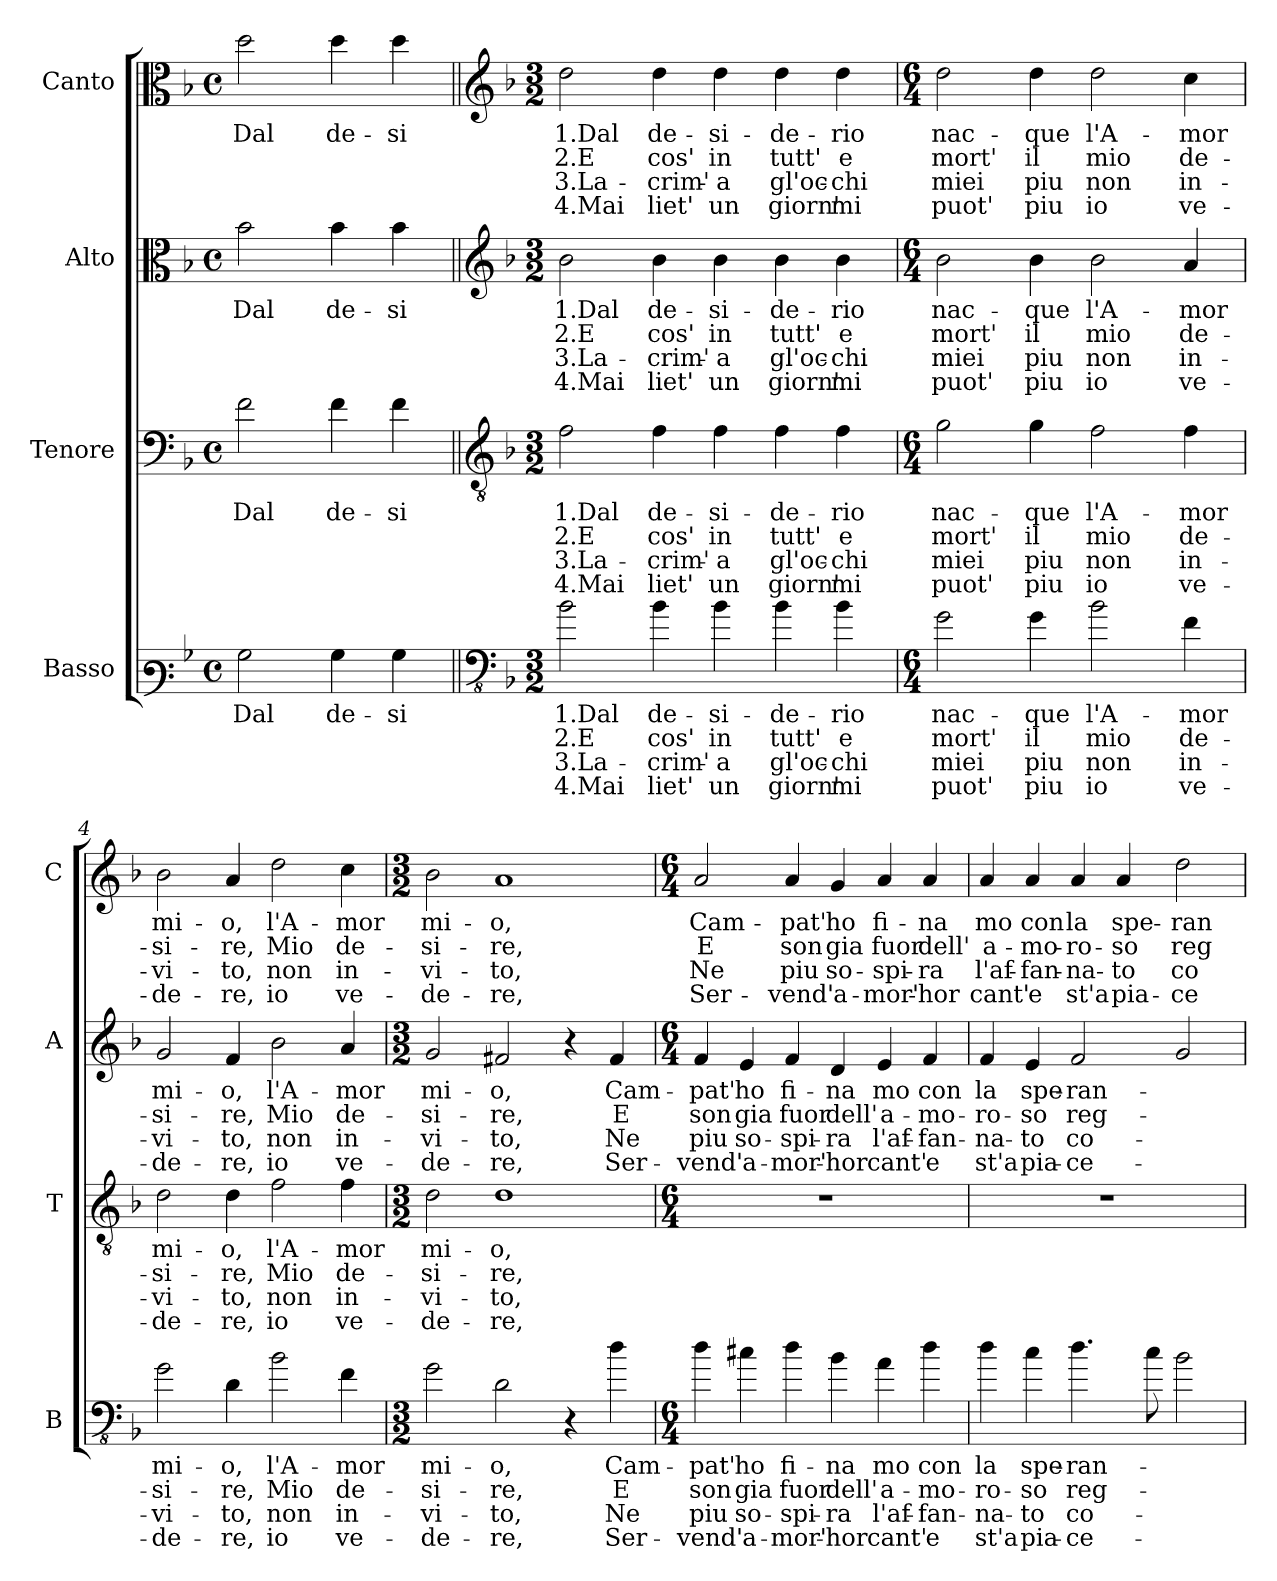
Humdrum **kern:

**kern	**text	**text	**text	**text	**kern	**text	**text	**text	**text	**kern	**text	**text	**text	**text	**kern	**text	**text	**text	**text
*part4	*part4	*part4	*part4	*part4	*part3	*part3	*part3	*part3	*part3	*part2	*part2	*part2	*part2	*part2	*part1	*part1	*part1	*part1	*part1
*staff4	*staff4	*staff4	*staff4	*staff4	*staff3	*staff3	*staff3	*staff3	*staff3	*staff2	*staff2	*staff2	*staff2	*staff2	*staff1	*staff1	*staff1	*staff1	*staff1
*I"Basso	*	*	*	*	*I"Tenore	*	*	*	*	*I"Alto	*	*	*	*	*I"Canto	*	*	*	*
*I'B	*	*	*	*	*I'T	*	*	*	*	*I'A	*	*	*	*	*I'C	*	*	*	*
*clefF3	*	*	*	*	*clefF4	*	*	*	*	*clefC3	*	*	*	*	*clefC3	*	*	*	*
*k[b-]	*	*	*	*	*k[b-]	*	*	*	*	*k[b-]	*	*	*	*	*k[b-]	*	*	*	*
*F:	*	*	*	*	*F:	*	*	*	*	*F:	*	*	*	*	*F:	*	*	*	*
*M4/4	*	*	*	*	*M4/4	*	*	*	*	*M4/4	*	*	*	*	*M4/4	*	*	*	*
*met(c)	*	*	*	*	*met(c)	*	*	*	*	*met(c)	*	*	*	*	*met(c)	*	*	*	*
=1	=1	=1	=1	=1	=1	=1	=1	=1	=1	=1	=1	=1	=1	=1	=1	=1	=1	=1	=1
!LO:N:head=open	!	!	!	!	!LO:N:head=open	!	!	!	!	!LO:N:head=open	!	!	!	!	!LO:N:head=open	!	!	!	!
2B-\	Dal	.	.	.	2f\	Dal	.	.	.	2b-\	Dal	.	.	.	2dd\	Dal	.	.	.
!LO:N:head=solid	!	!	!	!	!LO:N:head=solid	!	!	!	!	!LO:N:head=solid	!	!	!	!	!LO:N:head=solid	!	!	!	!
4B-\	de-	.	.	.	4f\	de-	.	.	.	4b-\	de-	.	.	.	4dd\	de-	.	.	.
!LO:N:head=solid	!	!	!	!	!LO:N:head=solid	!	!	!	!	!LO:N:head=solid	!	!	!	!	!LO:N:head=solid	!	!	!	!
4B-\	-si	.	.	.	4f\	-si	.	.	.	4b-\	-si	.	.	.	4dd\	-si	.	.	.
!!LO:LB:g=z
=2||	=2||	=2||	=2||	=2||	=2||	=2||	=2||	=2||	=2||	=2||	=2||	=2||	=2||	=2||	=2||	=2||	=2||	=2||	=2||
*clefFv4	*	*	*	*	*clefGv2	*	*	*	*	*clefG2	*	*	*	*	*clefG2	*	*	*	*
*k[b-]	*	*	*	*	*k[b-]	*	*	*	*	*k[b-]	*	*	*	*	*k[b-]	*	*	*	*
*F:	*	*	*	*	*F:	*	*	*	*	*F:	*	*	*	*	*F:	*	*	*	*
*M3/2	*	*	*	*	*M3/2	*	*	*	*	*M3/2	*	*	*	*	*M3/2	*	*	*	*
2B-\	1.Dal	2.E	3.La-	4.Mai	2f\	1.Dal	2.E	3.La-	4.Mai	2b-\	1.Dal	2.E	3.La-	4.Mai	2dd\	1.Dal	2.E	3.La-	4.Mai
4B-\	de-	cos'	-crim'-	liet'	4f\	de-	cos'	-crim'-	liet'	4b-\	de-	cos'	-crim'-	liet'	4dd\	de-	cos'	-crim'-	liet'
4B-\	-si-	in	-a	un	4f\	-si-	in	-a	un	4b-\	-si-	in	-a	un	4dd\	-si-	in	-a	un
4B-\	-de-	tutt'	gl'oc-	giorn'	4f\	-de-	tutt'	gl'oc-	giorn'	4b-\	-de-	tutt'	gl'oc-	giorn'	4dd\	-de-	tutt'	gl'oc-	giorn'
4B-\	-rio	e	-chi	mi	4f\	-rio	e	-chi	mi	4b-\	-rio	e	-chi	mi	4dd\	-rio	e	-chi	mi
=3	=3	=3	=3	=3	=3	=3	=3	=3	=3	=3	=3	=3	=3	=3	=3	=3	=3	=3	=3
*M6/4	*	*	*	*	*M6/4	*	*	*	*	*M6/4	*	*	*	*	*M6/4	*	*	*	*
2G\	nac-	mort'	miei	puot'	2g\	nac-	mort'	miei	puot'	2b-\	nac-	mort'	miei	puot'	2dd\	nac-	mort'	miei	puot'
4G\	-que	il	piu	piu	4g\	-que	il	piu	piu	4b-\	-que	il	piu	piu	4dd\	-que	il	piu	piu
2B-\	l'A-	mio	non	io	2f\	l'A-	mio	non	io	2b-\	l'A-	mio	non	io	2dd\	l'A-	mio	non	io
4F\	-mor	de-	in-	ve-	4f\	-mor	de-	in-	ve-	4a/	-mor	de-	in-	ve-	4cc\	-mor	de-	in-	ve-
!!LO:LB:g=z
=4	=4	=4	=4	=4	=4	=4	=4	=4	=4	=4	=4	=4	=4	=4	=4	=4	=4	=4	=4
2G\	mi-	-si-	-vi-	-de-	2d\	mi-	-si-	-vi-	-de-	2g/	mi-	-si-	-vi-	-de-	2b-\	mi-	-si-	-vi-	-de-
4D\	-o,	-re,	-to,	-re,	4d\	-o,	-re,	-to,	-re,	4f/	-o,	-re,	-to,	-re,	4a/	-o,	-re,	-to,	-re,
2B-\	l'A-	Mio	non	io	2f\	l'A-	Mio	non	io	2b-\	l'A-	Mio	non	io	2dd\	l'A-	Mio	non	io
4F\	-mor	de-	in-	ve-	4f\	-mor	de-	in-	ve-	4a/	-mor	de-	in-	ve-	4cc\	-mor	de-	in-	ve-
=5	=5	=5	=5	=5	=5	=5	=5	=5	=5	=5	=5	=5	=5	=5	=5	=5	=5	=5	=5
*M3/2	*	*	*	*	*M3/2	*	*	*	*	*M3/2	*	*	*	*	*M3/2	*	*	*	*
2G\	-mi-	-si-	-vi-	-de-	2d\	mi-	-si-	-vi-	-de-	2g/	mi-	-si-	-vi-	-de-	2b-\	mi-	-si-	-vi-	-de-
2D\	o,	re,	to,	re,	1d	-o,	-re,	-to,	-re,	2f#X/	-o,	-re,	-to,	-re,	1a	-o,	-re,	-to,	-re,
4r	.	.	.	.	.	.	.	.	.	4r	.	.	.	.	.	.	.	.	.
4d\	Cam-	E	Ne	Ser-	.	.	.	.	.	4f#/	Cam-	E	Ne	Ser-	.	.	.	.	.
=6	=6	=6	=6	=6	=6	=6	=6	=6	=6	=6	=6	=6	=6	=6	=6	=6	=6	=6	=6
*M6/4	*	*	*	*	*M6/4	*	*	*	*	*M6/4	*	*	*	*	*M6/4	*	*	*	*
4d\	-pat'	son	piu	-vend'	1.r	.	.	.	.	4f/	-pat'	son	piu	-vend'	2a/	Cam-	E	Ne	Ser-
4c#X\	ho	gia	so-	a-	.	.	.	.	.	4e/	ho	gia	so-	a-	.	.	.	.	.
4d\	fi-	fuor	-spi-	-mor'-	.	.	.	.	.	4f/	fi-	fuor	-spi-	-mor'-	4a/	-pat'	son	piu	-vend'
4B-\	-na	dell'	-ra	-hor	.	.	.	.	.	4d/	-na	dell'	-ra	-hor	4g/	ho	gia	so-	a-
4A\	mo	a-	l'af-	cant'	.	.	.	.	.	4e/	mo	a-	l'af-	cant'	4a/	fi-	fuor	-spi-	-mor'-
4d\	con	-mo-	-fan-	e	.	.	.	.	.	4f/	con	-mo-	-fan-	e	4a/	-na	dell'	-ra	-hor
!!LO:PB:g=z
=7	=7	=7	=7	=7	=7	=7	=7	=7	=7	=7	=7	=7	=7	=7	=7	=7	=7	=7	=7
4d\	la	-ro-	-na-	st'a	1.r	.	.	.	.	4f/	la	-ro-	-na-	st'a	4a/	mo	a-	l'af-	cant'
4c\	spe-	-so	-to	pia-	.	.	.	.	.	4e/	spe-	-so	-to	pia-	4a/	con	-mo-	-fan-	e
4.d\	-ran-	reg-	co-	-ce-	.	.	.	.	.	2f/	-ran-	reg-	co-	-ce-	4a/	la	-ro-	-na-	st'a
.	.	.	.	.	.	.	.	.	.	.	.	.	.	.	4a/	spe-	-so	-to	pia-
8c\	.	.	.	.	.	.	.	.	.	.	.	.	.	.	.	.	.	.	.
2B-\	.	.	.	.	.	.	.	.	.	2g/	.	.	.	.	2dd\	-ran-	reg-	co-	-ce-
=	=	=	=	=	=	=	=	=	=	=	=	=	=	=	=	=	=	=	=
*-	*-	*-	*-	*-	*-	*-	*-	*-	*-	*-	*-	*-	*-	*-	*-	*-	*-	*-	*-
